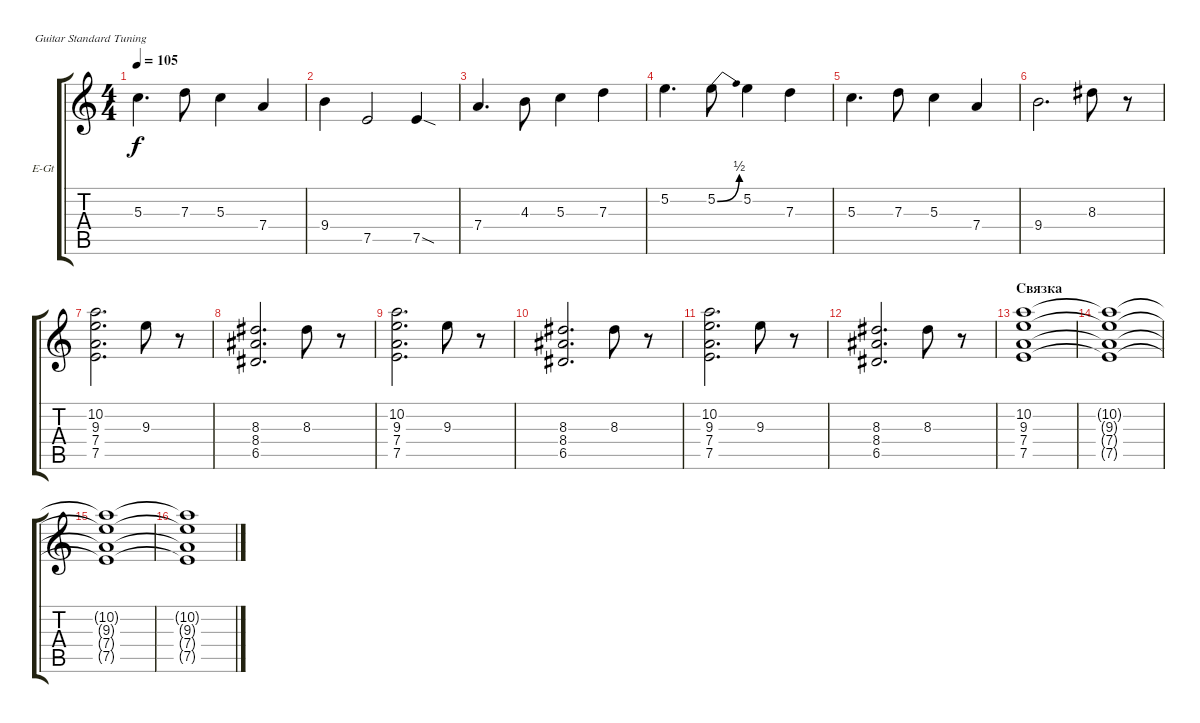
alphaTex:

\defaultSystemsLayout 4
\bracketExtendMode groupsimilarinstruments
\firstSystemTrackNameOrientation horizontal
\otherSystemsTrackNameOrientation horizontal
\track ("Г. Каспарян" "E-Gt") {mute instrument electricguitarclean}
\staff {score tabs}
\tuning (E4 B3 G3 D3 A2 E2)
\ts (4 4)
\tempo 105
\clef g2
\ks c
5.3.4{d dy f} 7.3.8 5.3.4 7.4.4 |
9.4.4 7.5.2 7.5{sod}.4 |
7.4.4{d} 4.3.8 5.3.4 7.3.4 |
5.2.4{d} 5.2{be (bend 0 0 10.799999999999999 2)}.8 5.2.4 7.3.4 |
5.3.4{d} 7.3.8 5.3.4 7.4.4 |
9.4.2{d} 8.3.8 r.8 |
(7.5 7.4 9.3 10.2).2{d} 9.3.8 r.8 |
(6.5 8.4 8.3).2{d} 8.3.8 r.8 |
(7.5 7.4 9.3 10.2).2{d} 9.3.8 r.8 |
(6.5 8.4 8.3).2{d} 8.3.8 r.8 |
(7.5 7.4 9.3 10.2).2{d} 9.3.8 r.8 |
(6.5 8.4 8.3).2{d} 8.3.8 r.8 |
\section ("" "Связка")
(7.5 7.4 9.3 10.2).1 |
(7.5{t} 7.4{t} 9.3{t} 10.2{t}).1 |
(10.2{t} 9.3{t} 7.5{t} 7.4{t}).1 |
(7.5{t} 7.4{t} 9.3{t} 10.2{t}).1
